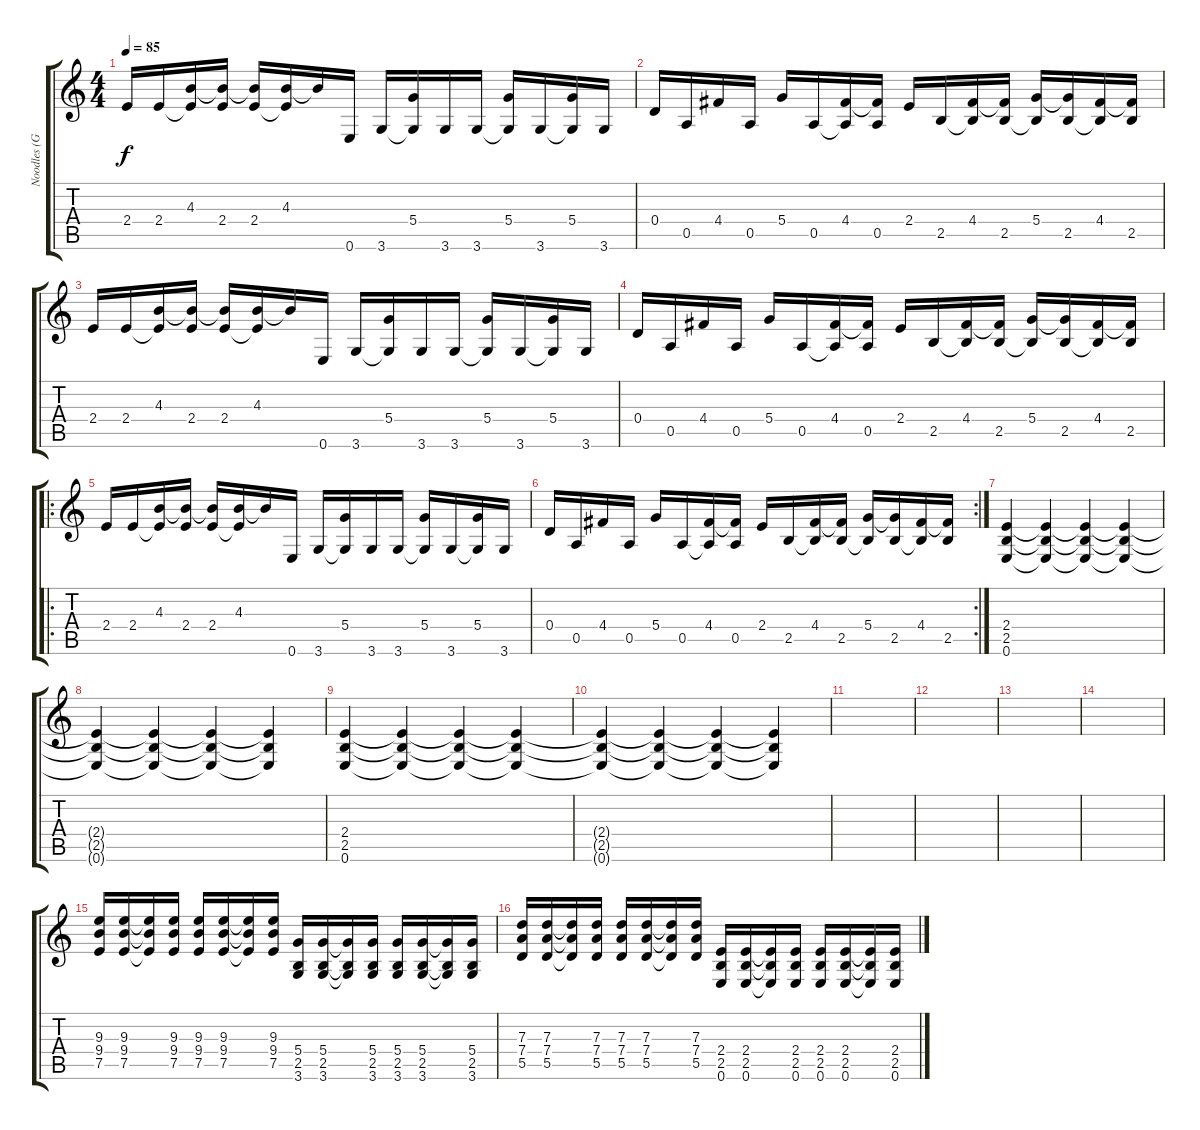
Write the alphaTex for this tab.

\track ("Noodles (Guitar)" "Noodles (G") {instrument distortionguitar}
\staff {score tabs}
\tuning (E4 B3 G3 D3 A2 E2) {hide}
\ts (4 4)
\tempo 85
\clef g2
\ks c
2.4.16{dy f instrument distortionguitar} 2.4.16 (4.3 2.4{t}).16 (4.3{t} 2.4).16 (4.3{t} 2.4).16 (4.3 2.4{t}).16 4.3{t}.16 0.6.16 3.6.16 (5.4 3.6{t}).16 3.6.16 3.6.16 (5.4 3.6{t}).16 3.6.16 (5.4 3.6{t}).16 3.6.16 |
0.4.16 0.5.16 4.4.16 0.5.16 5.4.16 0.5.16 (4.4 0.5{t}).16 (4.4{t} 0.5).16 2.4.16 2.5.16 (4.4 2.5{t}).16 (4.4{t} 2.5).16 (5.4 2.5{t}).16 (5.4{t} 2.5).16 (4.4 2.5{t}).16 (4.4{t} 2.5).16 |
2.4.16 2.4.16 (4.3 2.4{t}).16 (4.3{t} 2.4).16 (4.3{t} 2.4).16 (4.3 2.4{t}).16 4.3{t}.16 0.6.16 3.6.16 (5.4 3.6{t}).16 3.6.16 3.6.16 (5.4 3.6{t}).16 3.6.16 (5.4 3.6{t}).16 3.6.16 |
0.4.16 0.5.16 4.4.16 0.5.16 5.4.16 0.5.16 (4.4 0.5{t}).16 (4.4{t} 0.5).16 2.4.16 2.5.16 (4.4 2.5{t}).16 (4.4{t} 2.5).16 (5.4 2.5{t}).16 (5.4{t} 2.5).16 (4.4 2.5{t}).16 (4.4{t} 2.5).16 |
\ro
2.4.16 2.4.16 (4.3 2.4{t}).16 (4.3{t} 2.4).16 (4.3{t} 2.4).16 (4.3 2.4{t}).16 4.3{t}.16 0.6.16 3.6.16 (5.4 3.6{t}).16 3.6.16 3.6.16 (5.4 3.6{t}).16 3.6.16 (5.4 3.6{t}).16 3.6.16 |
\rc 2
0.4.16 0.5.16 4.4.16 0.5.16 5.4.16 0.5.16 (4.4 0.5{t}).16 (4.4{t} 0.5).16 2.4.16 2.5.16 (4.4 2.5{t}).16 (4.4{t} 2.5).16 (5.4 2.5{t}).16 (5.4{t} 2.5).16 (4.4 2.5{t}).16 (4.4{t} 2.5).16 |
(2.4 2.5 0.6).4{volume 14} (2.4{t} 2.5{t} 0.6{t}).4{volume 13} (2.4{t} 2.5{t} 0.6{t}).4{volume 12} (2.4{t} 2.5{t} 0.6{t}).4{volume 11} |
(2.4{t} 2.5{t} 0.6{t}).4{volume 10} (2.4{t} 2.5{t} 0.6{t}).4{volume 8} (2.4{t} 2.5{t} 0.6{t}).4{volume 6} (2.4{t} 2.5{t} 0.6{t}).4{volume 4} |
(2.4 2.5 0.6).4{volume 14} (2.4{t} 2.5{t} 0.6{t}).4 (2.4{t} 2.5{t} 0.6{t}).4 (2.4{t} 2.5{t} 0.6{t}).4 |
(2.4{t} 2.5{t} 0.6{t}).4{volume 13} (2.4{t} 2.5{t} 0.6{t}).4{volume 12} (2.4{t} 2.5{t} 0.6{t}).4{volume 10} (2.4{t} 2.5{t} 0.6{t}).4{volume 8} |
|
|
|
|
(9.3 9.4 7.5).16{volume 14 instrument distortionguitar} (9.3 9.4 7.5).16 (9.3{t} 9.4{t} 7.5{t}).16 (9.3 9.4 7.5).16 (9.3 9.4 7.5).16 (9.3 9.4 7.5).16 (9.3{t} 9.4{t} 7.5{t}).16 (9.3 9.4 7.5).16 (5.4 2.5 3.6).16 (5.4 2.5 3.6).16 (5.4{t} 2.5{t} 3.6{t}).16 (5.4 2.5 3.6).16 (5.4 2.5 3.6).16 (5.4 2.5 3.6).16 (5.4{t} 2.5{t} 3.6{t}).16 (5.4 2.5 3.6).16 |
(7.3 7.4 5.5).16 (7.3 7.4 5.5).16 (7.3{t} 7.4{t} 5.5{t}).16 (7.3 7.4 5.5).16 (7.3 7.4 5.5).16 (7.3 7.4 5.5).16 (7.3{t} 7.4{t} 5.5{t}).16 (7.3 7.4 5.5).16 (2.4 2.5 0.6).16 (2.4 2.5 0.6).16 (2.4{t} 2.5{t} 0.6{t}).16 (2.4 2.5 0.6).16 (2.4 2.5 0.6).16 (2.4 2.5 0.6).16 (2.4{t} 2.5{t} 0.6{t}).16 (2.4 2.5 0.6).16
